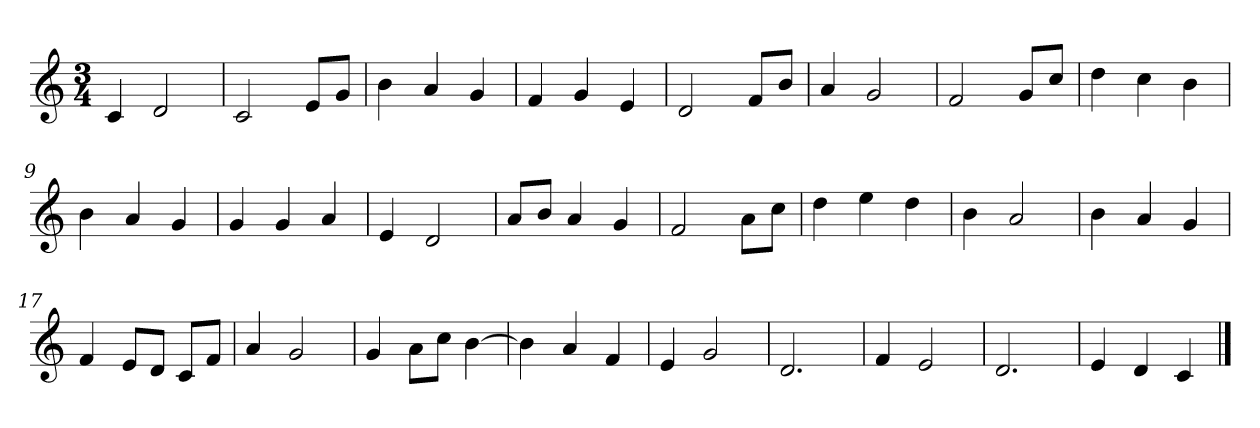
**kern
*part1
*staff1
*clefG2
*k[]
*C:
*M3/4
=1
4c/
2d/
=2
2c/
8e/L
8g/J
=3
4b\
4a/
4g/
=4
4f/
4g/
4e/
=5
2d/
8f/L
8b/J
=6
4a/
2g/
=7
2f/
8g/L
8cc/J
=8
4dd\
4cc\
4b\
=9
4b\
4a/
4g/
=10
4g/
4g/
4a/
=11
4e/
2d/
=12
8a/L
8b/J
4a/
4g/
!!LO:LB:g=z
=13
2f/
8a\L
8cc\J
=14
4dd\
4ee\
4dd\
=15
4b\
2a/
=16
4b\
4a/
4g/
=17
4f/
8e/L
8d/J
8c/L
8f/J
=18
4a/
2g/
=19
4g/
8a\L
8cc\J
[4b\
=20
4b\]
4a/
4f/
=21
4e/
2g/
=22
2.d/
=23
4f/
2e/
=24
2.d/
=25
4e/
4d/
4c/
==
*-
